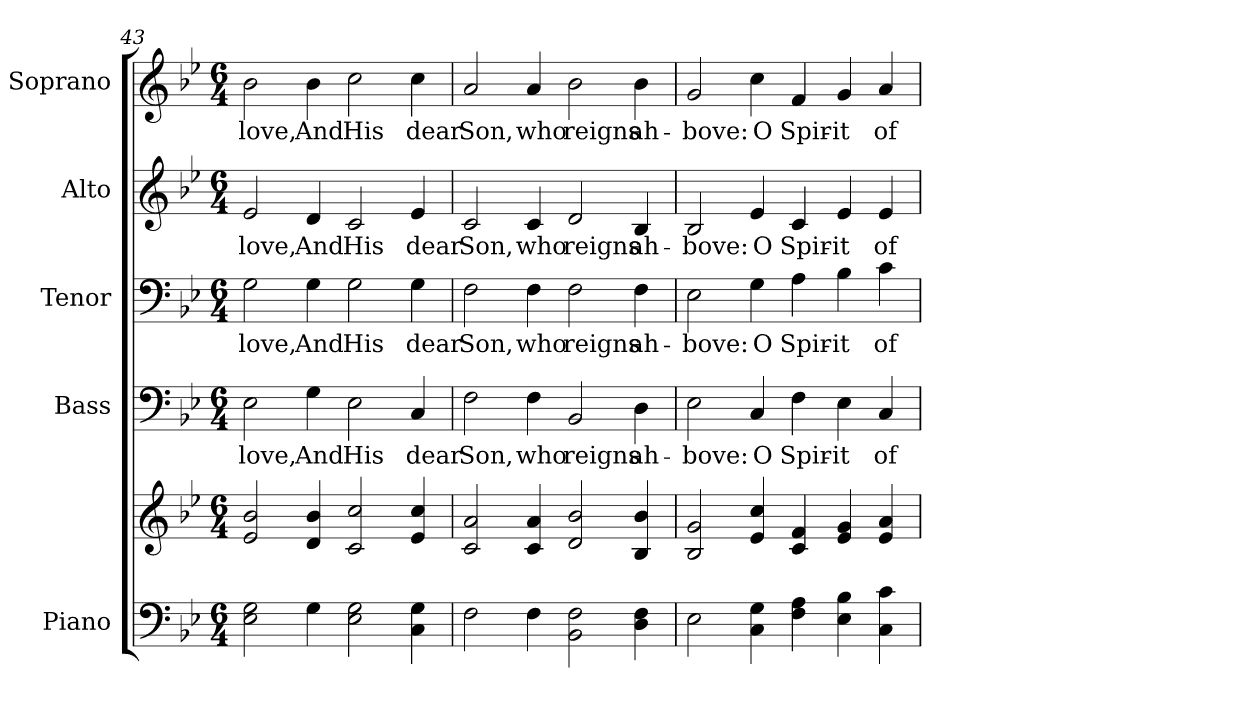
**kern	**kern	**kern	**text	**kern	**text	**kern	**text	**kern	**text
*part5	*part5	*part4	*part4	*part3	*part3	*part2	*part2	*part1	*part1
*staff6	*staff5	*staff4	*staff4	*staff3	*staff3	*staff2	*staff2	*staff1	*staff1
*I"Piano	*	*I"Bass	*	*I"Tenor	*	*I"Alto	*	*I"Soprano	*
*I'Pno.	*	*I'B.	*	*I'T.	*	*I'A.	*	*I'S.	*
*clefF4	*clefG2	*clefF4	*	*clefF4	*	*clefG2	*	*clefG2	*
*k[b-e-]	*k[b-e-]	*k[b-e-]	*	*k[b-e-]	*	*k[b-e-]	*	*k[b-e-]	*
*B-:	*B-:	*B-:	*	*B-:	*	*B-:	*	*B-:	*
*M6/4	*M6/4	*M6/4	*	*M6/4	*	*M6/4	*	*M6/4	*
=43	=43	=43	=43	=43	=43	=43	=43	=43	=43
!	!	!	!LO:LY:b:color=#000000	!	!	!	!	!	!
!	!	!	!	!	!LO:LY:b:color=#000000	!	!	!	!
!	!	!	!	!	!	!	!LO:LY:b:color=#000000	!	!
!	!	!	!	!	!	!	!	!	!LO:LY:b:color=#000000
2E-i\ 2Gi	2e-i/ 2b-i	2E-i\	love,	2Gi\	love,	2e-i/	love,	2b-i\	love,
!	!	!	!LO:LY:b:color=#000000	!	!	!	!	!	!
!	!	!	!	!	!LO:LY:b:color=#000000	!	!	!	!
!	!	!	!	!	!	!	!LO:LY:b:color=#000000	!	!
!	!	!	!	!	!	!	!	!	!LO:LY:b:color=#000000
4Gi\	4di/ 4b-i	4Gi\	And	4Gi\	And	4di/	And	4b-i\	And
!	!	!	!LO:LY:b:color=#000000	!	!	!	!	!	!
!	!	!	!	!	!LO:LY:b:color=#000000	!	!	!	!
!	!	!	!	!	!	!	!LO:LY:b:color=#000000	!	!
!	!	!	!	!	!	!	!	!	!LO:LY:b:color=#000000
2E-i\ 2Gi	2ci/ 2cci	2E-i\	His	2Gi\	His	2ci/	His	2cci\	His
!	!	!	!LO:LY:b:color=#000000	!	!	!	!	!	!
!	!	!	!	!	!LO:LY:b:color=#000000	!	!	!	!
!	!	!	!	!	!	!	!LO:LY:b:color=#000000	!	!
!	!	!	!	!	!	!	!	!	!LO:LY:b:color=#000000
4Ci\ 4Gi	4e-i/ 4cci	4Ci/	dear	4Gi\	dear	4e-i/	dear	4cci\	dear
!!LO:PB:g=z
=44	=44	=44	=44	=44	=44	=44	=44	=44	=44
!	!	!	!LO:LY:b:color=#000000	!	!	!	!	!	!
!	!	!	!	!	!LO:LY:b:color=#000000	!	!	!	!
!	!	!	!	!	!	!	!LO:LY:b:color=#000000	!	!
!	!	!	!	!	!	!	!	!	!LO:LY:b:color=#000000
2Fi\	2ci/ 2ai	2Fi\	Son,	2Fi\	Son,	2ci/	Son,	2ai/	Son,
!	!	!	!LO:LY:b:color=#000000	!	!	!	!	!	!
!	!	!	!	!	!LO:LY:b:color=#000000	!	!	!	!
!	!	!	!	!	!	!	!LO:LY:b:color=#000000	!	!
!	!	!	!	!	!	!	!	!	!LO:LY:b:color=#000000
4Fi\	4ci/ 4ai	4Fi\	who	4Fi\	who	4ci/	who	4ai/	who
!	!	!	!LO:LY:b:color=#000000	!	!	!	!	!	!
!	!	!	!	!	!LO:LY:b:color=#000000	!	!	!	!
!	!	!	!	!	!	!	!LO:LY:b:color=#000000	!	!
!	!	!	!	!	!	!	!	!	!LO:LY:b:color=#000000
2BB-i\ 2Fi	2di/ 2b-i	2BB-i/	reigns	2Fi\	reigns	2di/	reigns	2b-i\	reigns
!	!	!	!LO:LY:b:color=#000000	!	!	!	!	!	!
!	!	!	!	!	!LO:LY:b:color=#000000	!	!	!	!
!	!	!	!	!	!	!	!LO:LY:b:color=#000000	!	!
!	!	!	!	!	!	!	!	!	!LO:LY:b:color=#000000
4Di\ 4Fi	4B-i/ 4b-i	4Di\	ah-	4Fi\	ah-	4B-i/	ah-	4b-i\	ah-
=45	=45	=45	=45	=45	=45	=45	=45	=45	=45
!	!	!	!LO:LY:b:color=#000000	!	!	!	!	!	!
!	!	!	!	!	!LO:LY:b:color=#000000	!	!	!	!
!	!	!	!	!	!	!	!LO:LY:b:color=#000000	!	!
!	!	!	!	!	!	!	!	!	!LO:LY:b:color=#000000
2E-i\	2B-i/ 2gi	2E-i\	-bove:	2E-i\	-bove:	2B-i/	-bove:	2gi/	bove:
!	!	!	!LO:LY:b:color=#000000	!	!	!	!	!	!
!	!	!	!	!	!LO:LY:b:color=#000000	!	!	!	!
!	!	!	!	!	!	!	!LO:LY:b:color=#000000	!	!
!	!	!	!	!	!	!	!	!	!LO:LY:b:color=#000000
4Ci\ 4Gi	4e-i/ 4cci	4Ci/	O	4Gi\	O	4e-i/	O	4cci\	O
!	!	!	!LO:LY:b:color=#000000	!	!	!	!	!	!
!	!	!	!	!	!LO:LY:b:color=#000000	!	!	!	!
!	!	!	!	!	!	!	!LO:LY:b:color=#000000	!	!
!	!	!	!	!	!	!	!	!	!LO:LY:b:color=#000000
4Fi\ 4Ai	4ci/ 4fi	4Fi\	Spir-	4Ai\	Spir-	4ci/	Spir-	4fi/	Spir-
!	!	!	!LO:LY:b:color=#000000	!	!	!	!	!	!
!	!	!	!	!	!LO:LY:b:color=#000000	!	!	!	!
!	!	!	!	!	!	!	!LO:LY:b:color=#000000	!	!
!	!	!	!	!	!	!	!	!	!LO:LY:b:color=#000000
4E-i\ 4B-i	4e-i/ 4gi	4E-i\	-it	4B-i\	-it	4e-i/	-it	4gi/	-it
!	!	!	!LO:LY:b:color=#000000	!	!	!	!	!	!
!	!	!	!	!	!LO:LY:b:color=#000000	!	!	!	!
!	!	!	!	!	!	!	!LO:LY:b:color=#000000	!	!
!	!	!	!	!	!	!	!	!	!LO:LY:b:color=#000000
4Ci\ 4ci	4e-i/ 4ai	4Ci/	of	4ci\	of	4e-i/	of	4ai/	of
=	=	=	=	=	=	=	=	=	=
*-	*-	*-	*-	*-	*-	*-	*-	*-	*-
